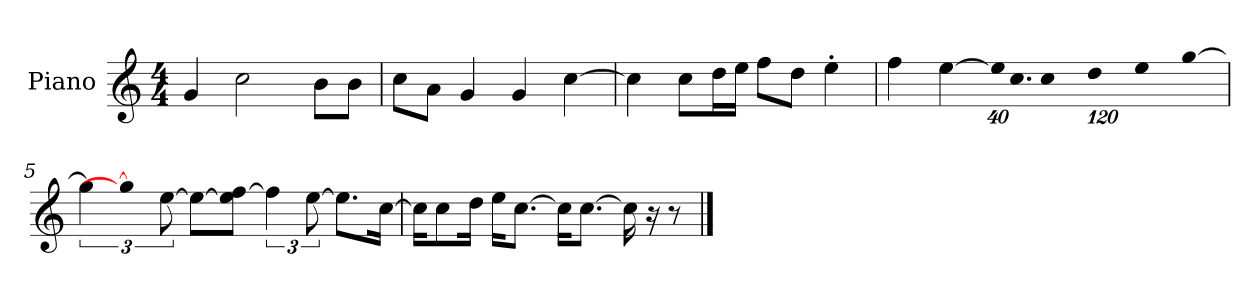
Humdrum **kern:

**kern
*part1
*staff1
*I"Piano
*I'P-no
*clefG2
*k[]
*M4/4
*MM90
=1
4g/
2cc\
8b\L
8b\J
=2
8cc\L
8a\J
4g/
4g/
[4cc\
=3
4cc\]
8cc\L
16dd\L
16ee\JJ
8ff\L
8dd\J
4ee'\
=4
4ff\
[4ee\
*Xbrackettup
!LO:N:vis=32
640%23ee\KLL]
!LO:N:vis=16.
960%103cc\J
!LO:N:vis=8
960%137cc\
!LO:N:vis=16
1920%137dd\L
!LO:N:vis=32
640%23ee\K
[384%41gg\J
=5
*brackettup
6gg\]
1920gg\_
[12ee\
8ee\L_
8ee\] [8ff\J
6ff\]
[12ee\
8.ee\L]
[16cc\Jk
!!LO:LB:g=z
=6
16cc\KL]
8cc\
16dd\Jk
16ee\KL
[8.cc\J
16cc\KL]
[8.cc\J
16cc\]
16r
8r
==
*-
